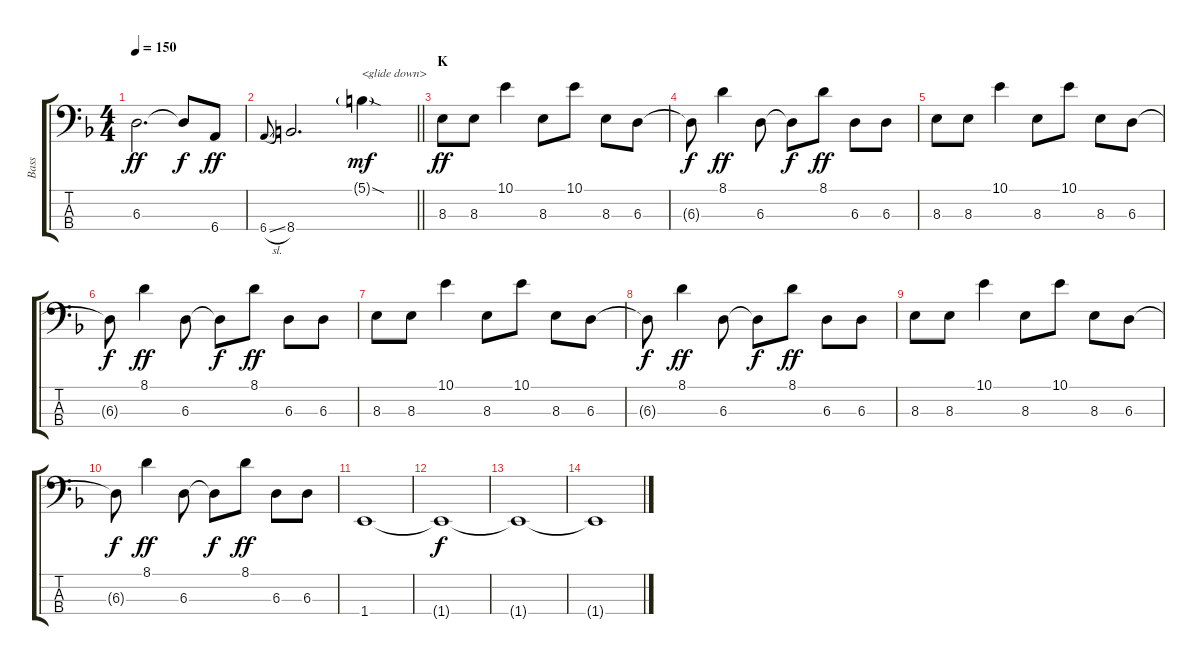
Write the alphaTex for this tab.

\track ("Bass" "Bass") {instrument electricbasspick}
\staff {score tabs}
\tuning (Gb2 Db2 Ab1 Eb1) {hide}
\ts (4 4)
\tempo 150
\clef f4
\ks f
6.3.2{d dy ff} 6.3{t}.8{dy f} 6.4.8{dy ff} |
\barLineRight lightlight
6.4{sl}.8{gr onbeat} 8.4.2{d} 5.1{sod g}.4{txt "<glide down>" dy mf} |
\section ("" "K")
8.3.8{dy ff} 8.3.8 10.1.4 8.3.8 10.1.8 8.3.8 6.3.8 |
6.3{t}.8{dy f} 8.1.4{dy ff} 6.3.8 6.3{t}.8{dy f} 8.1.8{dy ff} 6.3.8 6.3.8 |
8.3.8 8.3.8 10.1.4 8.3.8 10.1.8 8.3.8 6.3.8 |
6.3{t}.8{dy f} 8.1.4{dy ff} 6.3.8 6.3{t}.8{dy f} 8.1.8{dy ff} 6.3.8 6.3.8 |
8.3.8 8.3.8 10.1.4 8.3.8 10.1.8 8.3.8 6.3.8 |
6.3{t}.8{dy f} 8.1.4{dy ff} 6.3.8 6.3{t}.8{dy f} 8.1.8{dy ff} 6.3.8 6.3.8 |
8.3.8 8.3.8 10.1.4 8.3.8 10.1.8 8.3.8 6.3.8 |
6.3{t}.8{dy f} 8.1.4{dy ff} 6.3.8 6.3{t}.8{dy f} 8.1.8{dy ff} 6.3.8 6.3.8 |
1.4.1 |
1.4{t}.1{dy f} |
1.4{t}.1 |
1.4{t}.1
